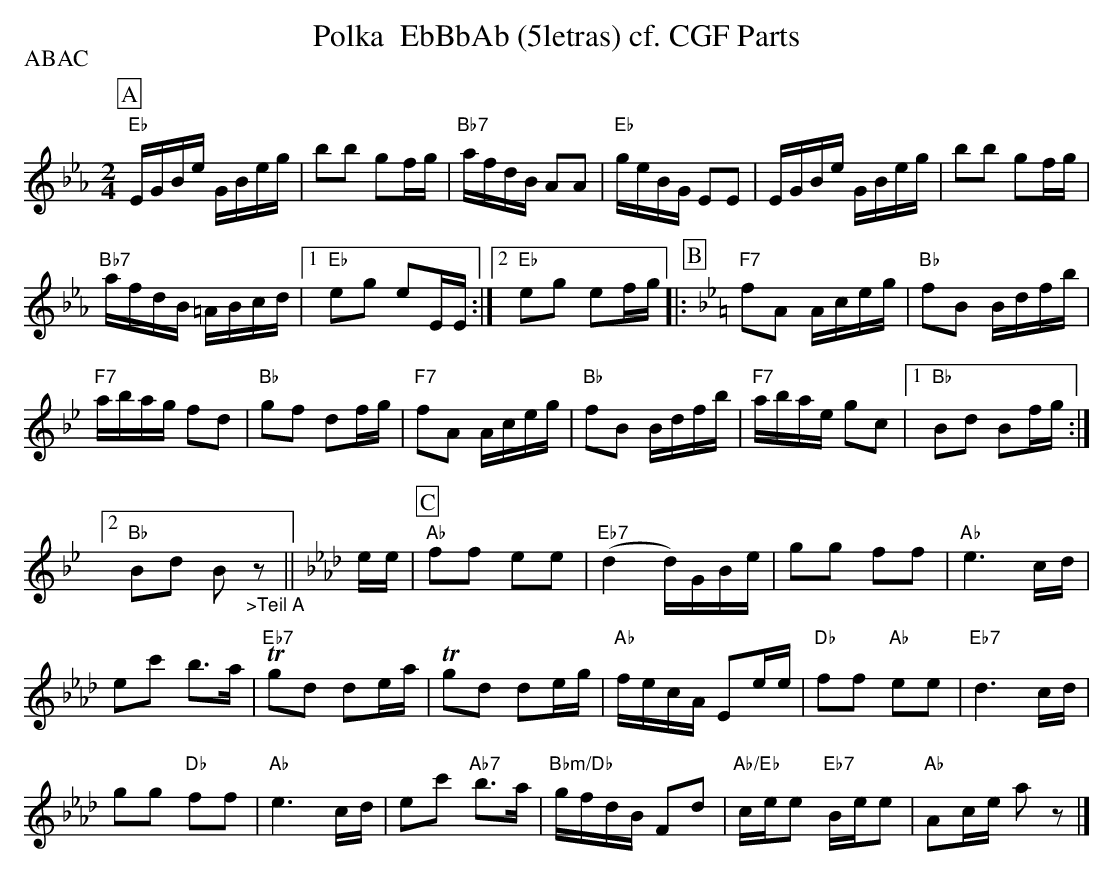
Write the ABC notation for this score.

X:1
T:Polka  EbBbAb (5letras) cf. CGF Parts
M:2/4
L:1/16
P:ABAC
K:Ebmaj%%MIDI gchordon
[P:A] "Eb"EGBe GBeg | b2b2 g2fg | "Bb7"afdB A2A2 | "Eb"geBG E2E2 | EGBe GBeg | b2b2 g2fg |
"Bb7"afdB =ABcd |1 "Eb"e2g2 e2EE :|2 "Eb"e2g2 e2fg |: [P:B] [K:Bbmaj] "F7"f2A2 Aceg | "Bb"f2B2 Bdfb |
"F7"abag f2d2 | "Bb"g2f2 d2fg | "F7"f2A2 Aceg | "Bb"f2B2 Bdfb | "F7"abae g2c2 |1 "Bb"B2d2 B2fg :|2
"Bb"B2d2 B2"_>Teil A"z2 || [K:Abmaj] ee | [P:C] "Ab"f2f2 e2e2 | "Eb7"(d4 d)GBe | g2g2 f2f2 | "Ab"e6cd |
e2c'2 b3a | "Eb7"Tg2d2 d2ea | Tg2d2 d2eg | "Ab"fecA E2ee | "Db"f2f2 "Ab"e2e2 | "Eb7"d6cd |
g2g2 "Db"f2f2 | "Ab"e6cd | e2c'2 "Ab7"b3a | "Bbm/Db"gfdB F2d2 | "Ab/Eb"cee2 "Eb7"Bee2 | "Ab"A2ce a2z2 |]
